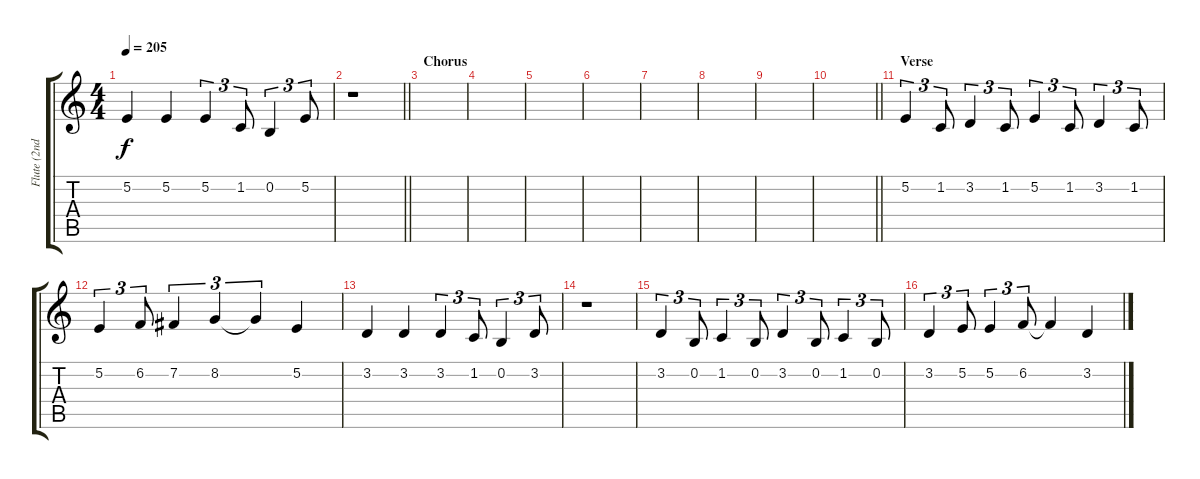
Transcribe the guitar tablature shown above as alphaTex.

\track ("Flute (2nd)" "Flute (2nd") {instrument flute}
\staff {score tabs}
\tuning (E4 B3 G3 D3 A2 E2) {hide}
\ts (4 4)
\tempo 205
\clef g2
\ks c
5.2.4{dy f} 5.2.4 5.2.4{tu (3 2)} 1.2.8{tu (3 2)} 0.2.4{tu (3 2)} 5.2.8{tu (3 2)} |
\barLineRight lightlight
r.1 |
\section ("" "Chorus")
|
|
|
|
|
|
|
\barLineRight lightlight
|
\section ("" "Verse")
5.2.4{tu (3 2)} 1.2.8{tu (3 2)} 3.2.4{tu (3 2)} 1.2.8{tu (3 2)} 5.2.4{tu (3 2)} 1.2.8{tu (3 2)} 3.2.4{tu (3 2)} 1.2.8{tu (3 2)} |
5.2.4{tu (3 2)} 6.2.8{tu (3 2)} 7.2.4{tu (3 2)} 8.2.4{tu (3 2)} 8.2{t}.4{tu (3 2)} 5.2.4 |
3.2.4 3.2.4 3.2.4{tu (3 2)} 1.2.8{tu (3 2)} 0.2.4{tu (3 2)} 3.2.8{tu (3 2)} |
r.1 |
3.2.4{tu (3 2)} 0.2.8{tu (3 2)} 1.2.4{tu (3 2)} 0.2.8{tu (3 2)} 3.2.4{tu (3 2)} 0.2.8{tu (3 2)} 1.2.4{tu (3 2)} 0.2.8{tu (3 2)} |
3.2.4{tu (3 2)} 5.2.8{tu (3 2)} 5.2.4{tu (3 2)} 6.2.8{tu (3 2)} 6.2{t}.4 3.2.4
